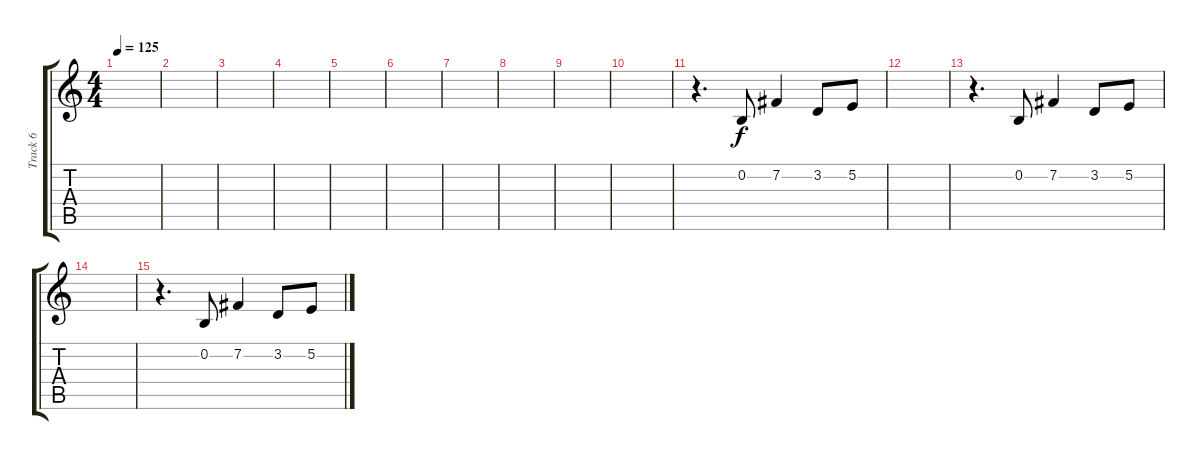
\track ("Track 6" "Track 6") {instrument lead6voice}
\staff {score tabs}
\tuning (E4 B3 G3 D3 A2 E2) {hide}
\ts (4 4)
\tempo 125
\clef g2
\ks c
|
|
|
|
|
|
|
|
|
|
r.4{d} 0.2.8 7.2.4{volume 9} 3.2.8 5.2.8{volume 11} |
|
r.4{d} 0.2.8 7.2.4{volume 9} 3.2.8 5.2.8{volume 11} |
|
r.4{d} 0.2.8 7.2.4{volume 9} 3.2.8 5.2.8{volume 11}
